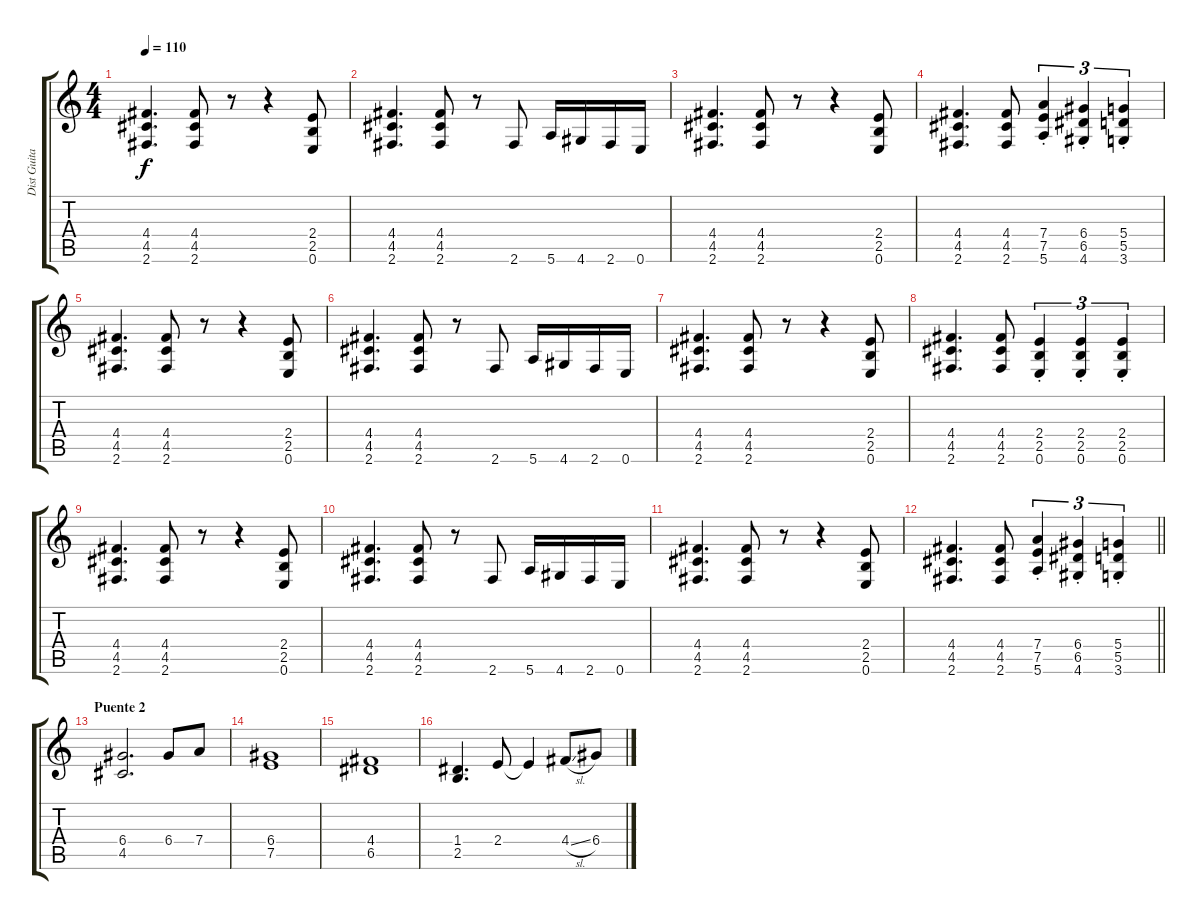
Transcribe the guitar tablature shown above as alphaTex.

\track ("Dist Guitar" "Dist Guita") {instrument distortionguitar}
\staff {score tabs}
\tuning (E4 B3 G3 D3 A2 E2) {hide}
\ts (4 4)
\tempo 110
\clef g2
\ks c
(4.4 4.5 2.6).4{d dy f} (4.4 4.5 2.6).8 r.8 r.4 (2.4 2.5 0.6).8 |
(4.4 4.5 2.6).4{d} (4.4 4.5 2.6).8 r.8 2.6.8 5.6.16 4.6.16 2.6.16 0.6.16 |
(4.4 4.5 2.6).4{d} (4.4 4.5 2.6).8 r.8 r.4 (2.4 2.5 0.6).8 |
(4.4 4.5 2.6).4{d} (4.4 4.5 2.6).8 (7.4 7.5 5.6{st}).4{tu (3 2)} (6.4 6.5 4.6{st}).4{tu (3 2)} (5.4 5.5 3.6{st}).4{tu (3 2)} |
(4.4 4.5 2.6).4{d} (4.4 4.5 2.6).8 r.8 r.4 (2.4 2.5 0.6).8 |
(4.4 4.5 2.6).4{d} (4.4 4.5 2.6).8 r.8 2.6.8 5.6.16 4.6.16 2.6.16 0.6.16 |
(4.4 4.5 2.6).4{d} (4.4 4.5 2.6).8 r.8 r.4 (2.4 2.5 0.6).8 |
(4.4 4.5 2.6).4{d} (4.4 4.5 2.6).8 (2.4 2.5 0.6{st}).4{tu (3 2)} (2.4 2.5 0.6{st}).4{tu (3 2)} (2.4 2.5 0.6{st}).4{tu (3 2)} |
(4.4 4.5 2.6).4{d} (4.4 4.5 2.6).8 r.8 r.4 (2.4 2.5 0.6).8 |
(4.4 4.5 2.6).4{d} (4.4 4.5 2.6).8 r.8 2.6.8 5.6.16 4.6.16 2.6.16 0.6.16 |
(4.4 4.5 2.6).4{d} (4.4 4.5 2.6).8 r.8 r.4 (2.4 2.5 0.6).8 |
\barLineRight lightlight
(4.4 4.5 2.6).4{d} (4.4 4.5 2.6).8 (7.4 7.5 5.6{st}).4{tu (3 2)} (6.4 6.5 4.6{st}).4{tu (3 2)} (5.4 5.5 3.6{st}).4{tu (3 2)} |
\section ("" "Puente 2")
(6.4 4.5).2{d} 6.4.8 7.4.8 |
(6.4 7.5).1 |
(4.4 6.5).1 |
(1.4 2.5).4{d} 2.4.8 2.4{t}.4 4.4{sl}.8 6.4.8
